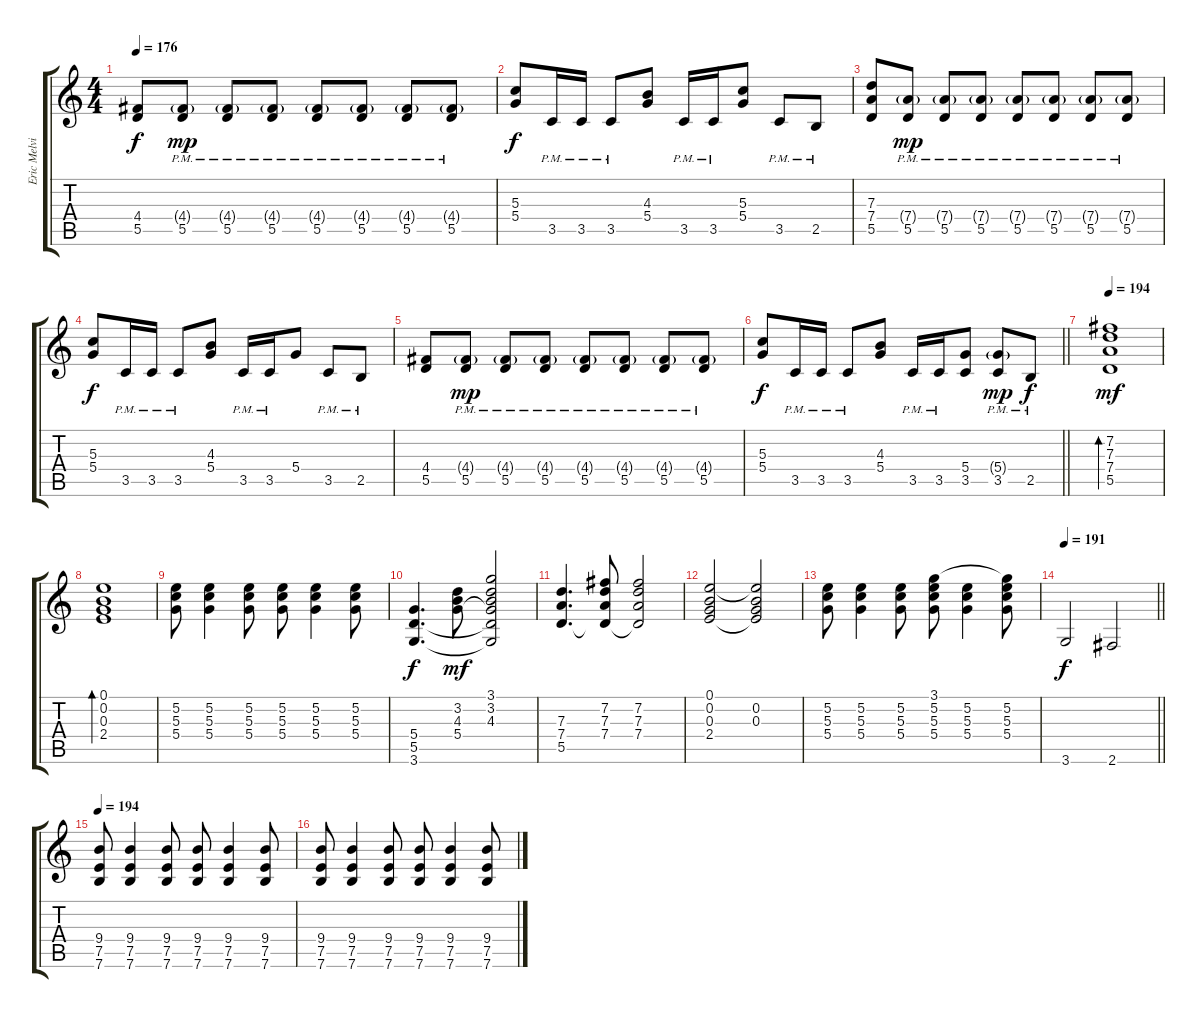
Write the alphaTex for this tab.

\track ("Eric Melvin" "Eric Melvi") {instrument distortionguitar}
\staff {score tabs}
\tuning (E4 B3 G3 D3 A2 E2) {hide}
\ts (4 4)
\tempo 176
\clef g2
\ks c
(4.4 5.5).8{dy f} (4.4{g pm} 5.5{pm}).8{dy mp} (4.4{g pm} 5.5{pm}).8 (4.4{g pm} 5.5{pm}).8 (4.4{g pm} 5.5{pm}).8 (4.4{g pm} 5.5{pm}).8 (4.4{g pm} 5.5{pm}).8 (4.4{g pm} 5.5{pm}).8 |
(5.3 5.4).8{dy f} 3.5{pm}.16 3.5{pm}.16 3.5{pm}.8 (4.3 5.4).8 3.5{pm}.16 3.5{pm}.16 (5.3 5.4).8 3.5{pm}.8 2.5{pm}.8 |
(7.3 7.4 5.5).8 (7.4{g pm} 5.5{pm}).8{dy mp} (7.4{g pm} 5.5{pm}).8 (7.4{g pm} 5.5{pm}).8 (7.4{g pm} 5.5{pm}).8 (7.4{g pm} 5.5{pm}).8 (7.4{g pm} 5.5{pm}).8 (7.4{g pm} 5.5{pm}).8 |
(5.3 5.4).8{dy f} 3.5{pm}.16 3.5{pm}.16 3.5{pm}.8 (4.3 5.4).8 3.5{pm}.16 3.5{pm}.16 5.4.8 3.5{pm}.8 2.5{pm}.8 |
(4.4 5.5).8 (4.4{g pm} 5.5{pm}).8{dy mp} (4.4{g pm} 5.5{pm}).8 (4.4{g pm} 5.5{pm}).8 (4.4{g pm} 5.5{pm}).8 (4.4{g pm} 5.5{pm}).8 (4.4{g pm} 5.5{pm}).8 (4.4{g pm} 5.5{pm}).8 |
\barLineRight lightlight
(5.3 5.4).8{dy f} 3.5{pm}.16 3.5{pm}.16 3.5{pm}.8 (4.3 5.4).8 3.5{pm}.16 3.5{pm}.16 (5.4 3.5).8 (5.4{g pm} 3.5{pm}).8{dy mp} 2.5{pm}.8{dy f} |
\section ("" "")
\tempo 194
(7.2 7.3 7.4 5.5).1{bd 240 dy mf} |
(0.1 0.2 0.3 2.4).1{bd 240} |
(5.2 5.3 5.4).8 (5.2 5.3 5.4).4 (5.2 5.3 5.4).8 (5.2 5.3 5.4).8 (5.2 5.3 5.4).4 (5.2 5.3 5.4).8 |
(5.4 5.5 3.6).4{d dy f} (3.2 4.3 5.4).8{dy mf} (3.1 3.2 4.3 5.4{t} 5.5{t} 3.6{t}).2 |
(7.3 7.4 5.5).4{d} (7.2 7.3 7.4 5.5{t}).8 (7.2 7.3 7.4 5.5{t}).2 |
(0.1 0.2 0.3 2.4).2 (0.1{t} 0.2 0.3 2.4{t}).2 |
(5.2 5.3 5.4).8 (5.2 5.3 5.4).4 (5.2 5.3 5.4).8 (3.1 5.2 5.3 5.4).8 (5.2 5.3 5.4).4 (3.1{t} 5.2 5.3 5.4).8 |
\tempo 191
\barLineRight lightlight
3.6.2{dy f} 2.6.2 |
\section ("" "")
\tempo 194
(9.4 7.5 7.6).8 (9.4 7.5 7.6).4 (9.4 7.5 7.6).8 (9.4 7.5 7.6).8 (9.4 7.5 7.6).4 (9.4 7.5 7.6).8 |
(9.4 7.5 7.6).8 (9.4 7.5 7.6).4 (9.4 7.5 7.6).8 (9.4 7.5 7.6).8 (9.4 7.5 7.6).4 (9.4 7.5 7.6).8
